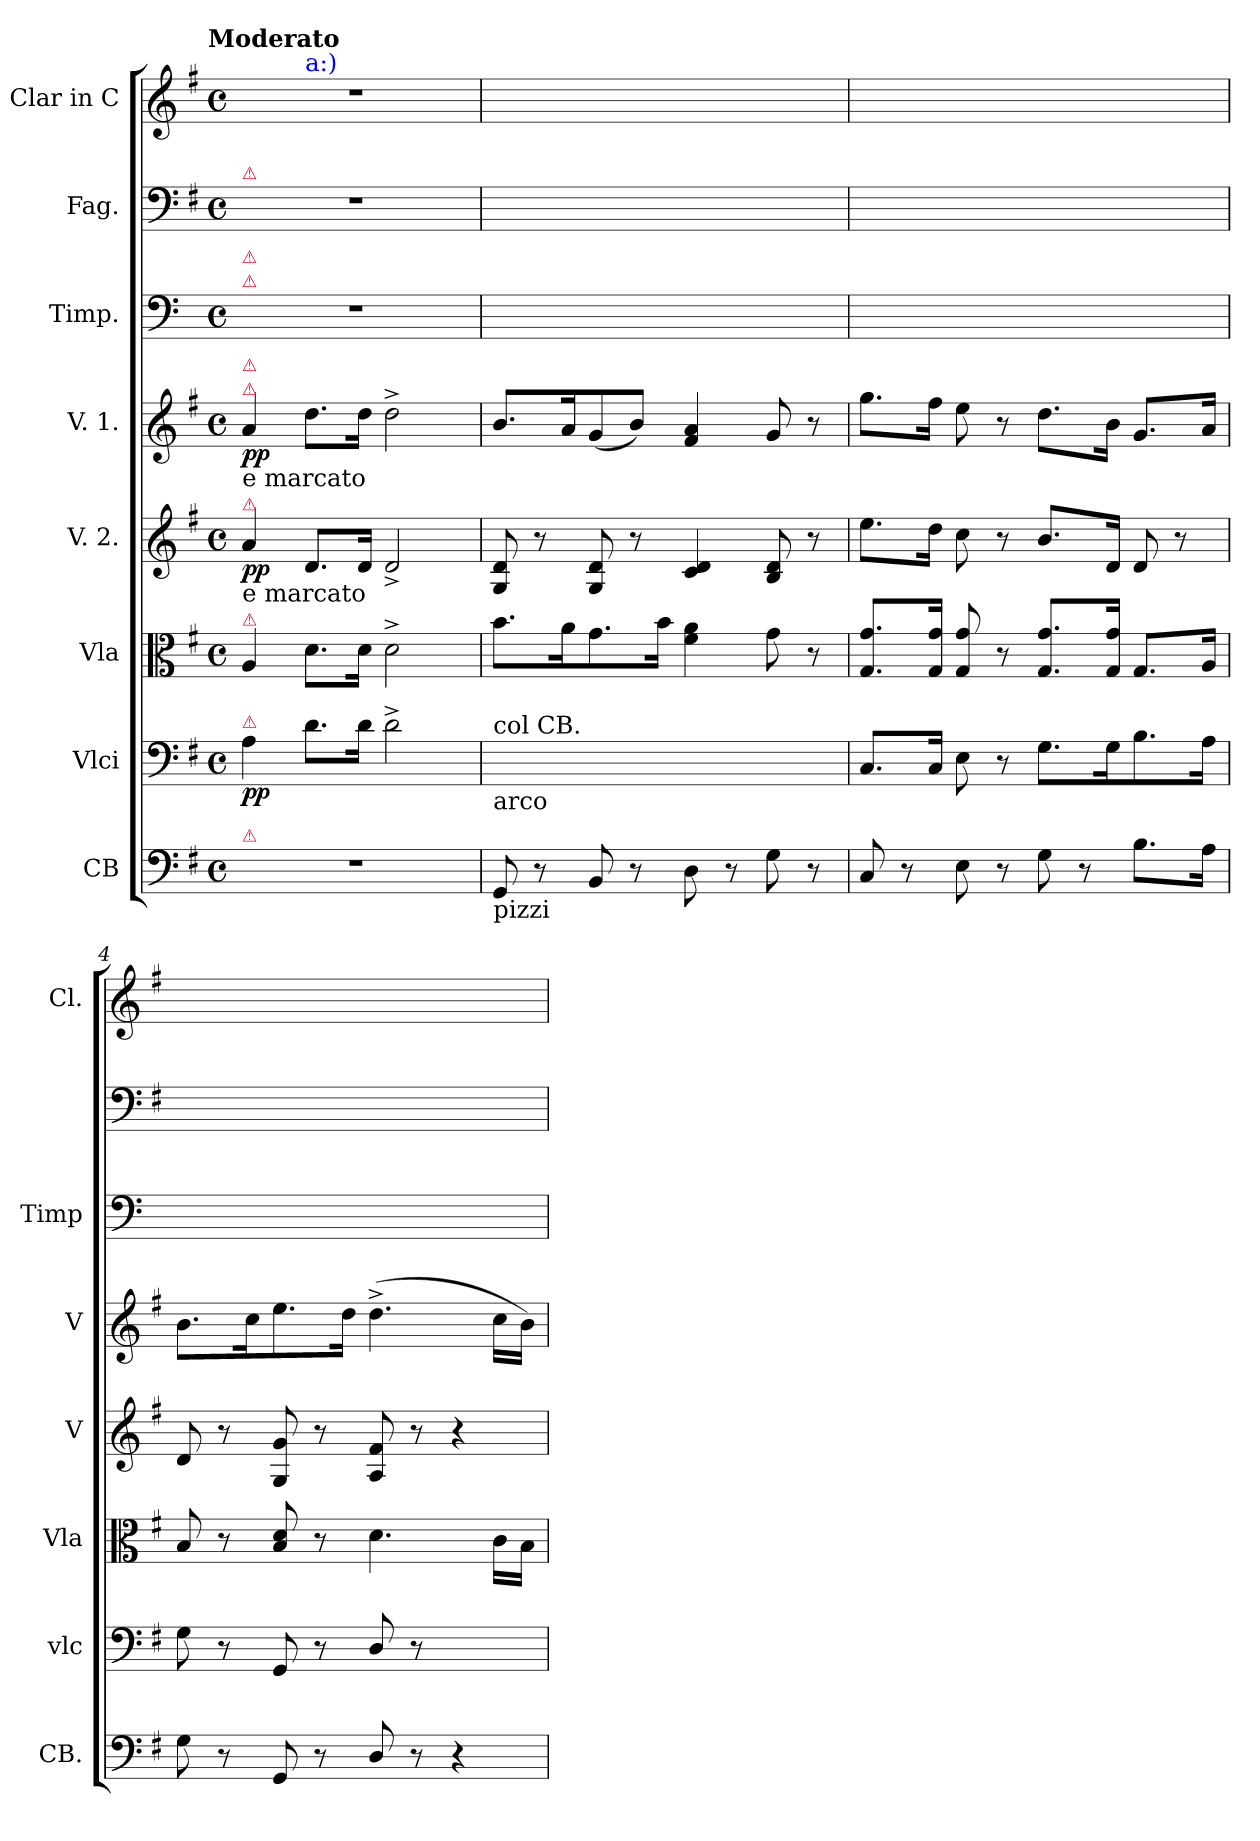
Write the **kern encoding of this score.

**kern	**kern	**dynam	**kern	**kern	**dynam	**kern	**dynam	**kern	**kern	**kern
*part8	*part7	*part7	*part6	*part5	*part5	*part4	*part4	*part3	*part2	*part1
*staff8	*staff7	*staff7	*staff6	*staff5	*staff5	*staff4	*staff4	*staff3	*staff2	*staff1
*I"CB	*I"Vlci	*	*I"Vla	*I"V. 2.	*	*I"V. 1.	*	*I"Timp.	*I"Fag.	*I"Clar in C
*I'CB.	*I'vlc	*	*I'Vla	*I'V	*	*I'V	*	*I'Timp	*	*I'Cl.
*clefF4	*clefF4	*	*clefC3	*clefG2	*	*clefG2	*	*clefF4	*clefF4	*clefG2
*k[f#]	*k[f#]	*	*k[f#]	*k[f#]	*	*k[f#]	*	*	*k[f#]	*k[f#]
*e:	*e:	*	*e:	*e:	*	*e:	*	*	*e:	*e:
!!LO:TX:omd:t=Moderato
*M4/4	*M4/4	*	*M4/4	*M4/4	*	*M4/4	*	*M4/4	*M4/4	*M4/4
*met(c)	*met(c)	*	*met(c)	*met(c)	*	*met(c)	*	*met(c)	*met(c)	*met(c)
*MM92	*MM92	*	*MM92	*MM92	*	*MM92	*	*MM92	*MM92	*MM92
=1	=1	=1	=1	=1	=1	=1	=1	=1	=1	=1
!	!	!	!	!	!	!	!	!	!	!LO:TX:a:color=crimson:t=⚠
!	!	!	!	!	!	!	!	!	!	!LO:TX:a:color=crimson:t=⚠
!	!	!	!	!	!	!	!	!	!	!LO:TX:a:t=Nº1.
!	!	!	!	!	!	!	!	!	!LO:TX:a:color=crimson:t=⚠	!
!	!	!	!	!	!	!	!	!LO:TX:a:color=crimson:t=⚠	!	!
!	!	!	!	!	!	!	!	!LO:TX:a:color=crimson:t=⚠	!	!
!	!	!	!	!	!	!LO:TX:a:color=crimson:t=⚠	!	!	!	!
!	!	!	!	!	!	!LO:TX:b:t=e marcato	!	!	!	!
!	!	!	!	!	!	!LO:TX:a:color=crimson:t=⚠	!	!	!	!
!	!	!	!	!LO:TX:a:color=crimson:t=⚠	!	!	!	!	!	!
!	!	!	!	!LO:TX:b:t=e marcato	!	!	!	!	!	!
!	!	!	!LO:TX:a:color=crimson:t=⚠	!	!	!	!	!	!	!
!	!LO:TX:a:color=crimson:t=⚠	!	!	!	!	!	!	!	!	!
!LO:TX:a:color=crimson:t=⚠	!	!	!	!	!	!	!	!	!	!
*	*	*	*	*	*	*	*	*	*	*^
1r	4A\	pp	4A/	4a/	pp	4a/	pp	1r	1r	1r	4ryy
!	!	!	!	!	!	!	!	!	!	!	!LO:TX:a:color=blue:t=a&colon;)
.	8.d\L	.	8.d\L	8.d/L	.	8.dd\L	.	.	.	.	2.ryy
.	16d\Jk	.	16d\Jk	16d/Jk	.	16dd\Jk	.	.	.	.	.
.	2d^>\	.	2d^>\	2d^</	.	2dd^>\	.	.	.	.	.
=2	=2	=2	=2	=2	=2	=2	=2	=2	=2	=2	=2
!	!LO:TX:a:t=col CB.	!	!	!	!	!	!	!	!	!	!
!	!LO:TX:b:t=arco	!	!	!	!	!	!	!	!	!	!
!LO:TX:b:t=pizzi	!	!	!	!	!	!	!	!	!	!	!
*	*	*	*	*	*	*	*	*	*	*v	*v
8GG/	8GG/yy	.	8.b\L	8G/ 8d/	.	8.b/L	.	1ryy	1ryy	1ryy
8r	8ryy	.	.	8r	.	.	.	.	.	.
.	.	.	16a\K	.	.	16a/K	.	.	.	.
8BB/	8BB/yy	.	8.g\	8G/ 8d/	.	(<8g/	.	.	.	.
8r	8ryy	.	.	8r	.	8b/J)	.	.	.	.
.	.	.	16b\Jk	.	.	.	.	.	.	.
8D\	8D\yy	.	4f#\ 4a\	4c/ 4d/	.	4f#/ 4a/	.	.	.	.
8r	8ryy	.	.	.	.	.	.	.	.	.
8G\	8G\yy	.	8g\	8B/ 8d/	.	8g/	.	.	.	.
8r	8ryy	.	8r	8r	.	8r	.	.	.	.
=3	=3	=3	=3	=3	=3	=3	=3	=3	=3	=3
8C/	8.C/L	.	8.G/ 8.g/L	8.ee\L	.	8.gg\L	.	1ryy	1ryy	1ryy
8r	.	.	.	.	.	.	.	.	.	.
.	16C/Jk	.	16G\ 16g\Jk	16dd\Jk	.	16ff#\Jk	.	.	.	.
8E\	8E\	.	8G/ 8g/	8cc\	.	8ee\	.	.	.	.
8r	8r	.	8r	8r	.	8r	.	.	.	.
8G\	8.G\L	.	8.G/ 8.g/L	8.b/L	.	8.dd\L	.	.	.	.
8r	.	.	.	.	.	.	.	.	.	.
.	16G\K	.	16G\ 16g\Jk	16d/Jk	.	16b\Jk	.	.	.	.
8.B\L	8.B\	.	8.G/L	8d/	.	8.g/L	.	.	.	.
.	.	.	.	8r	.	.	.	.	.	.
16A\Jk	16A\Jk	.	16A/Jk	.	.	16a/Jk	.	.	.	.
=4	=4	=4	=4	=4	=4	=4	=4	=4	=4	=4
8G\	8G\	.	8B/	8d/	.	8.b\L	.	1ryy	1ryy	1ryy
8r	8r	.	8r	8r	.	.	.	.	.	.
.	.	.	.	.	.	16cc\K	.	.	.	.
8GG/	8GG/	.	8B/ 8d/	8G/ 8g/	.	8.ee\	.	.	.	.
8r	8r	.	8r	8r	.	.	.	.	.	.
.	.	.	.	.	.	16dd\Jk	.	.	.	.
8D/	8D/	.	4.d\	8A/ 8f#/	.	(>4.dd^>\	.	.	.	.
8r	8r	.	.	8r	.	.	.	.	.	.
4r	4ryy	.	.	4r	.	.	.	.	.	.
.	.	.	16c\LL	.	.	16cc\LL	.	.	.	.
.	.	.	16B\JJ	.	.	16b\JJ)	.	.	.	.
=	=	=	=	=	=	=	=	=	=	=
*-	*-	*-	*-	*-	*-	*-	*-	*-	*-	*-
